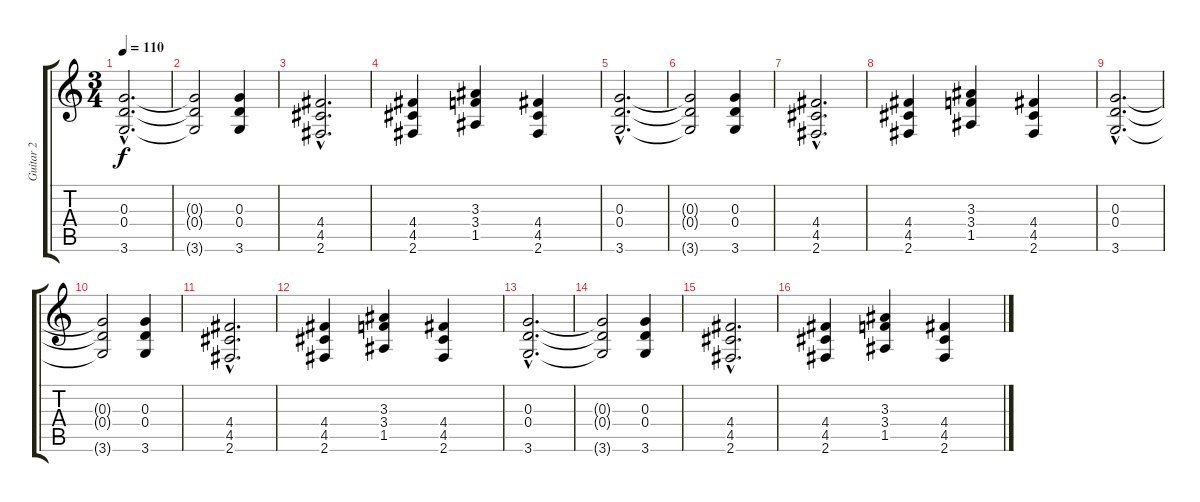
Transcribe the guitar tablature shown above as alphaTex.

\track ("Guitar 2" "Guitar 2") {instrument distortionguitar}
\staff {score tabs}
\tuning (E4 B3 G3 D3 A2 E2) {hide}
\ts (3 4)
\tempo 110
\clef g2
\ks c
(0.3{hac} 0.4{hac} 3.6{hac}).2{d dy f} |
(0.3{t} 0.4{t} 3.6{t}).2 (0.3 0.4 3.6).4 |
(4.4{hac} 4.5{hac} 2.6{hac}).2{d} |
(4.4 4.5 2.6).4 (3.3 3.4 1.5).4 (4.4 4.5 2.6).4 |
(0.3{hac} 0.4{hac} 3.6{hac}).2{d} |
(0.3{t} 0.4{t} 3.6{t}).2 (0.3 0.4 3.6).4 |
(4.4{hac} 4.5{hac} 2.6{hac}).2{d} |
(4.4 4.5 2.6).4 (3.3 3.4 1.5).4 (4.4 4.5 2.6).4 |
(0.3{hac} 0.4{hac} 3.6{hac}).2{d} |
(0.3{t} 0.4{t} 3.6{t}).2 (0.3 0.4 3.6).4 |
(4.4{hac} 4.5{hac} 2.6{hac}).2{d} |
(4.4 4.5 2.6).4 (3.3 3.4 1.5).4 (4.4 4.5 2.6).4 |
(0.3{hac} 0.4{hac} 3.6{hac}).2{d} |
(0.3{t} 0.4{t} 3.6{t}).2 (0.3 0.4 3.6).4 |
(4.4{hac} 4.5{hac} 2.6{hac}).2{d} |
(4.4 4.5 2.6).4 (3.3 3.4 1.5).4 (4.4 4.5 2.6).4
